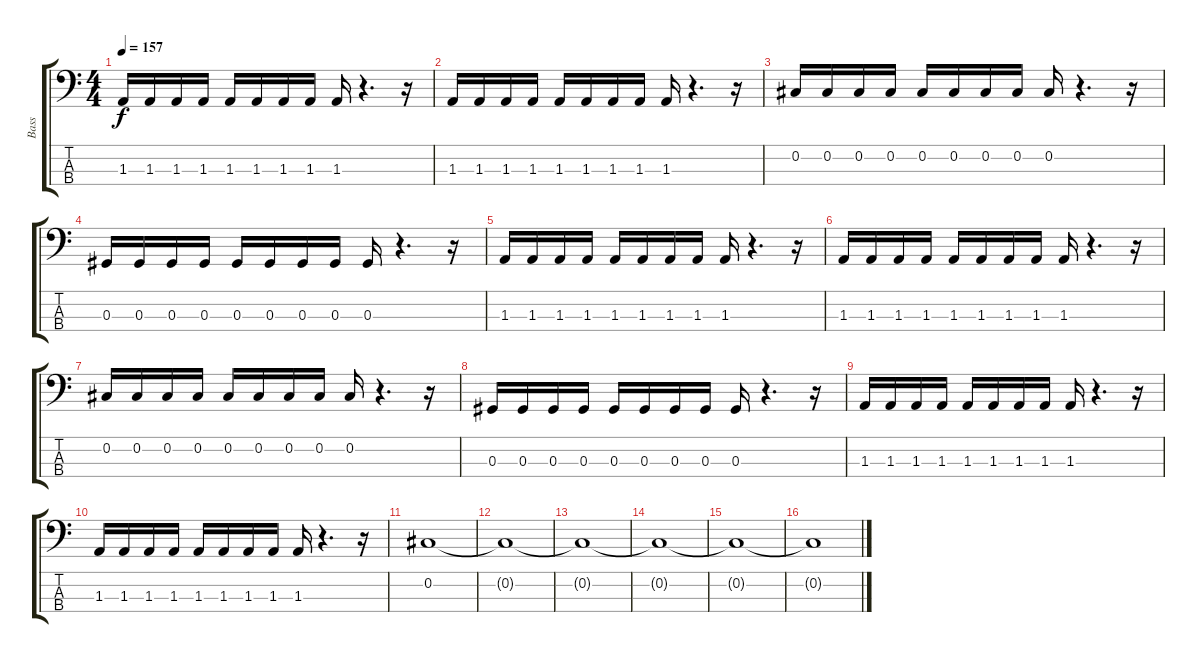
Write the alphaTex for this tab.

\track ("Bass" "Bass") {instrument electricbassfinger}
\staff {score tabs}
\tuning (Gb2 Db2 Ab1 Db1) {hide}
\ts (4 4)
\tempo 157
\clef f4
\ks c
1.3.16{dy f} 1.3.16 1.3.16 1.3.16 1.3.16 1.3.16 1.3.16 1.3.16 1.3.16 r.4{d} r.16 |
1.3.16 1.3.16 1.3.16 1.3.16 1.3.16 1.3.16 1.3.16 1.3.16 1.3.16 r.4{d} r.16 |
0.2.16 0.2.16 0.2.16 0.2.16 0.2.16 0.2.16 0.2.16 0.2.16 0.2.16 r.4{d} r.16 |
0.3.16 0.3.16 0.3.16 0.3.16 0.3.16 0.3.16 0.3.16 0.3.16 0.3.16 r.4{d} r.16 |
1.3.16 1.3.16 1.3.16 1.3.16 1.3.16 1.3.16 1.3.16 1.3.16 1.3.16 r.4{d} r.16 |
1.3.16 1.3.16 1.3.16 1.3.16 1.3.16 1.3.16 1.3.16 1.3.16 1.3.16 r.4{d} r.16 |
0.2.16 0.2.16 0.2.16 0.2.16 0.2.16 0.2.16 0.2.16 0.2.16 0.2.16 r.4{d} r.16 |
0.3.16 0.3.16 0.3.16 0.3.16 0.3.16 0.3.16 0.3.16 0.3.16 0.3.16 r.4{d} r.16 |
1.3.16 1.3.16 1.3.16 1.3.16 1.3.16 1.3.16 1.3.16 1.3.16 1.3.16 r.4{d} r.16 |
1.3.16 1.3.16 1.3.16 1.3.16 1.3.16 1.3.16 1.3.16 1.3.16 1.3.16 r.4{d} r.16 |
0.2.1 |
0.2{t}.1 |
0.2{t}.1 |
0.2{t}.1 |
0.2{t}.1 |
0.2{t}.1
